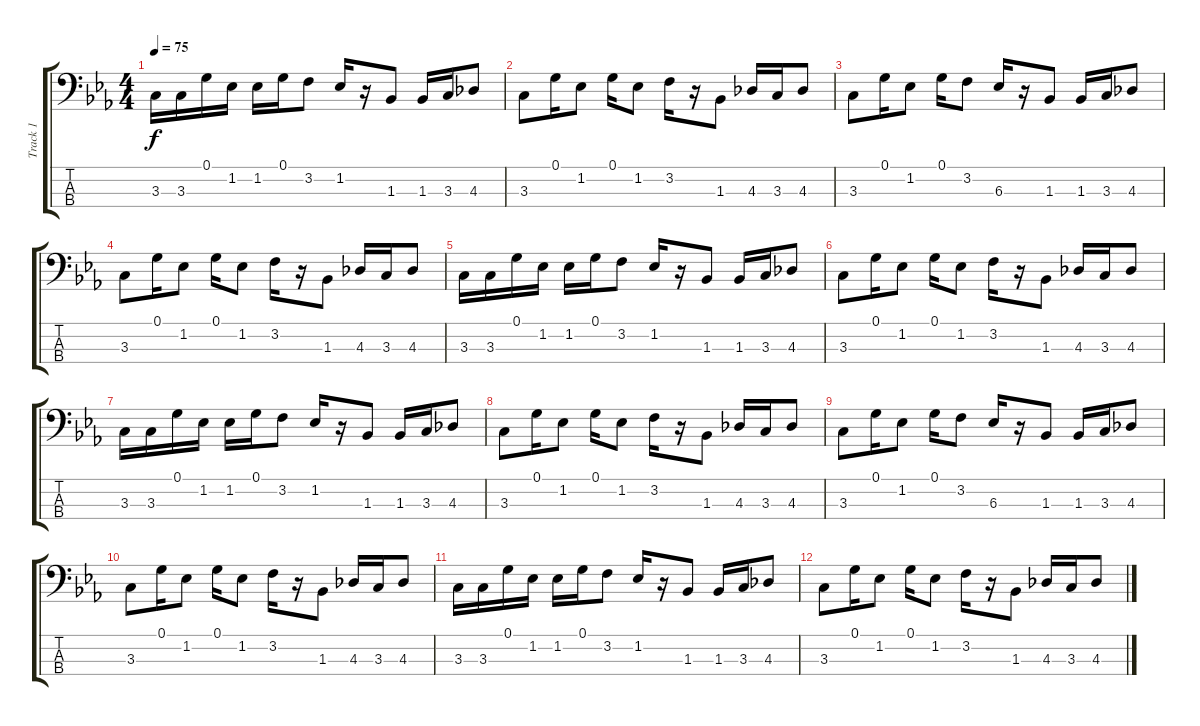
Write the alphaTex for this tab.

\track ("Track 1" "Track 1") {instrument electricbassfinger}
\staff {score tabs}
\tuning (G2 D2 A1 E1) {hide}
\ts (4 4)
\tempo 75
\clef f4
\ks cminor
3.3.16{dy f} 3.3.16 0.1.16 1.2.16 1.2.16 0.1.16 3.2.8 1.2.16 r.16 1.3.8 1.3.16 3.3.16 4.3.8 |
3.3.8 0.1.16 1.2.8 0.1.16 1.2.8 3.2.16 r.16 1.3.8 4.3.16 3.3.16 4.3.8 |
3.3.8 0.1.16 1.2.8 0.1.16 3.2.8 6.3.16 r.16 1.3.8 1.3.16 3.3.16 4.3.8 |
3.3.8 0.1.16 1.2.8 0.1.16 1.2.8 3.2.16 r.16 1.3.8 4.3.16 3.3.16 4.3.8 |
3.3.16 3.3.16 0.1.16 1.2.16 1.2.16 0.1.16 3.2.8 1.2.16 r.16 1.3.8 1.3.16 3.3.16 4.3.8 |
3.3.8 0.1.16 1.2.8 0.1.16 1.2.8 3.2.16 r.16 1.3.8 4.3.16 3.3.16 4.3.8 |
3.3.16 3.3.16 0.1.16 1.2.16 1.2.16 0.1.16 3.2.8 1.2.16 r.16 1.3.8 1.3.16 3.3.16 4.3.8 |
3.3.8 0.1.16 1.2.8 0.1.16 1.2.8 3.2.16 r.16 1.3.8 4.3.16 3.3.16 4.3.8 |
3.3.8 0.1.16 1.2.8 0.1.16 3.2.8 6.3.16 r.16 1.3.8 1.3.16 3.3.16 4.3.8 |
3.3.8 0.1.16 1.2.8 0.1.16 1.2.8 3.2.16 r.16 1.3.8 4.3.16 3.3.16 4.3.8 |
3.3.16 3.3.16 0.1.16 1.2.16 1.2.16 0.1.16 3.2.8 1.2.16 r.16 1.3.8 1.3.16 3.3.16 4.3.8 |
3.3.8 0.1.16 1.2.8 0.1.16 1.2.8 3.2.16 r.16 1.3.8 4.3.16 3.3.16 4.3.8
